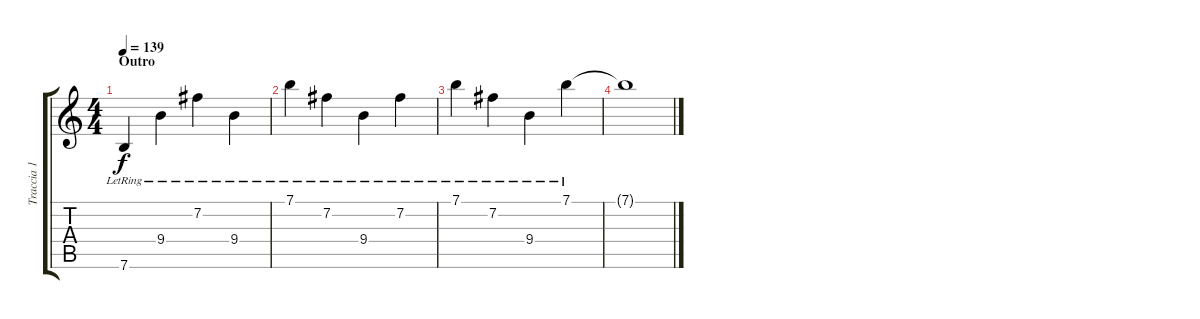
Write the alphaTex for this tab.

\track ("Traccia 1" "Traccia 1") {instrument acousticguitarsteel}
\staff {score tabs}
\tuning (E4 B3 G3 D3 A2 E2) {hide}
\ts (4 4)
\section ("" "Outro")
\tempo 139
\clef g2
\ks c
7.6{lr}.4{dy f} 9.4{lr}.4 7.2{lr}.4 9.4{lr}.4 |
7.1{lr}.4 7.2{lr}.4 9.4{lr}.4 7.2{lr}.4 |
7.1{lr}.4 7.2{lr}.4 9.4{lr}.4 7.1{lr}.4 |
7.1{t}.1
